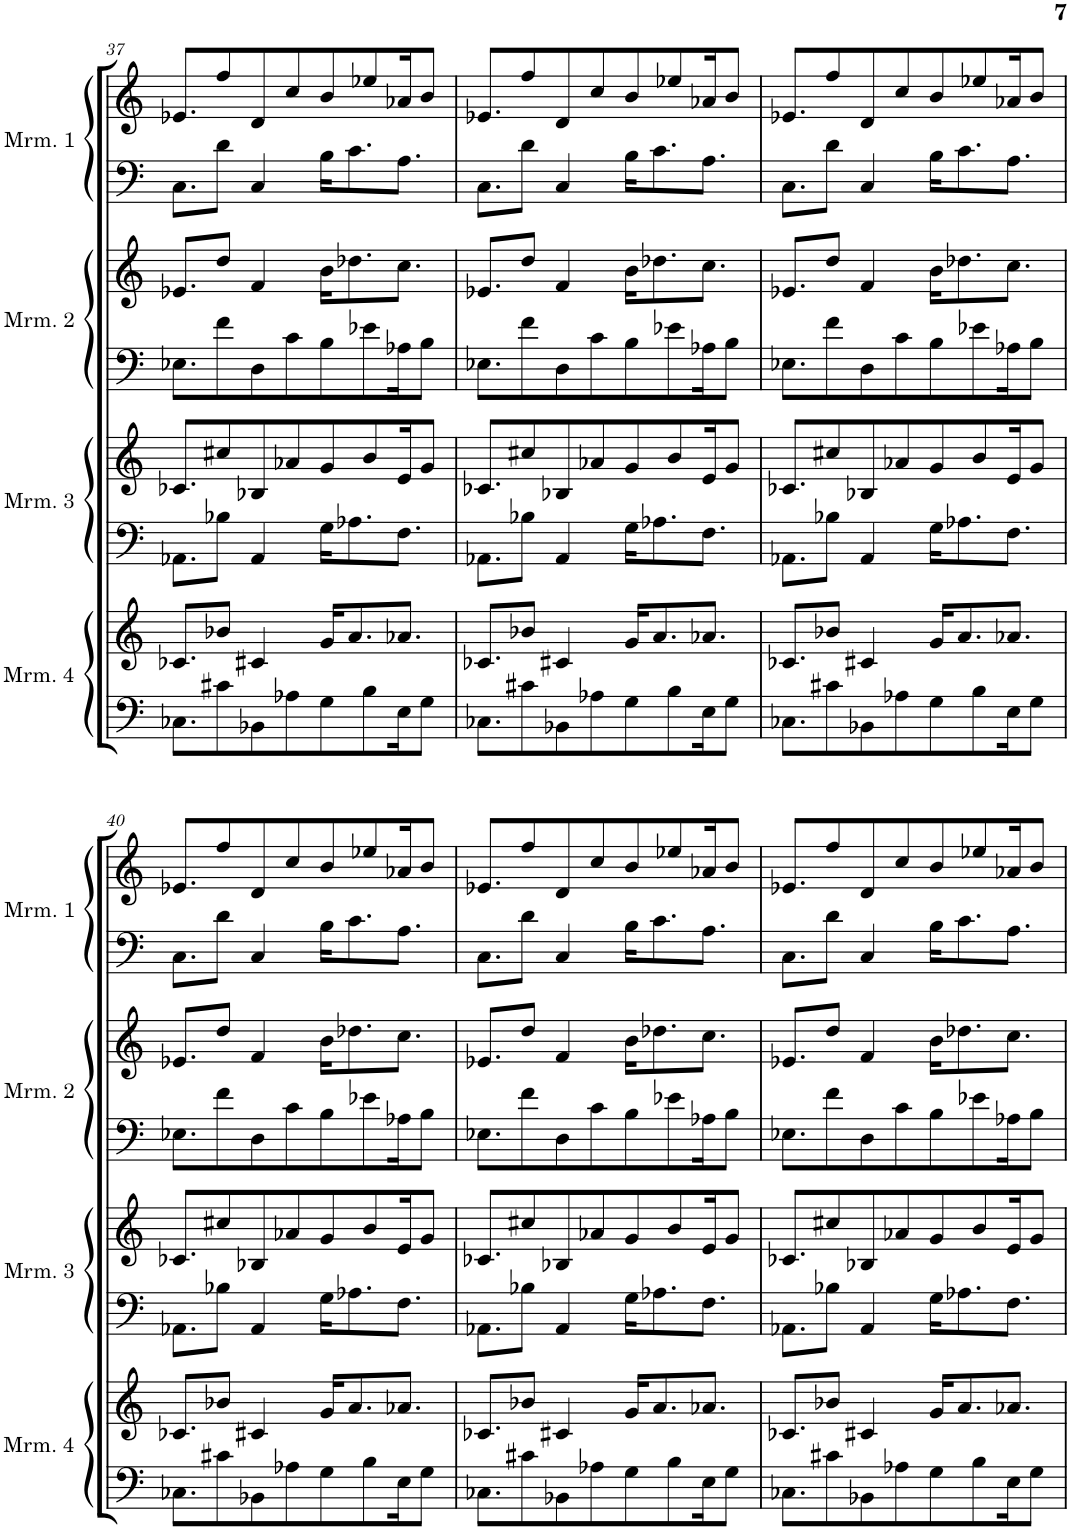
**kern	**kern	**kern	**kern	**kern	**kern	**kern	**kern
*part8	*part7	*part6	*part5	*part4	*part3	*part2	*part1
*staff8	*staff7	*staff6	*staff5	*staff4	*staff3	*staff2	*staff1
*I"Marimba 4	*I"Marimba 4	*I"Marimba 3	*I"Marimba 3	*I"Marimba 2	*I"Marimba 2	*I"Marimba 1	*I"Marimba 1
*I'Mrm. 4	*I'Mrm. 4	*I'Mrm. 3	*I'Mrm. 3	*I'Mrm. 2	*I'Mrm. 2	*I'Mrm. 1	*I'Mrm. 1
!!LO:PB:g=z
*clefF4	*clefG2	*clefF4	*clefG2	*clefF4	*clefG2	*clefF4	*clefG2
*k[]	*k[]	*k[]	*k[]	*k[]	*k[]	*k[]	*k[]
*M4/4	*M4/4	*M4/4	*M4/4	*M4/4	*M4/4	*M4/4	*M4/4
=37	=37	=37	=37	=37	=37	=37	=37
8.C-X\L	8.c-X/L	8.AA-X\L	8.c-X/L	8.E-X\L	8.e-X/L	8.C\L	8.e-X/L
8c#X\	8b-X/J	8B-X\J	8cc#X/	8f\	8dd/J	8d\J	8ff/
8BB-X\	4c#X/	4AA-/	8B-X/	8D\	4f/	4C/	8d/
8A-X\	.	.	8a-X/	8c\	.	.	8cc/
8G\	16g/KL	16G\KL	8g/	8B\	16b\KL	16B\KL	8b/
.	8.a/	8.A-X\	.	.	8.dd-X\	8.c\	.
8B\	.	.	8b/	8e-X\	.	.	8ee-X/
16E\K	8.a-X/J	8.F\J	16e/K	16A-X\K	8.cc\J	8.A\J	16a-X/K
8G\J	.	.	8g/J	8B\J	.	.	8b/J
=38	=38	=38	=38	=38	=38	=38	=38
8.C-X\L	8.c-X/L	8.AA-X\L	8.c-X/L	8.E-X\L	8.e-X/L	8.C\L	8.e-X/L
8c#X\	8b-X/J	8B-X\J	8cc#X/	8f\	8dd/J	8d\J	8ff/
8BB-X\	4c#X/	4AA-/	8B-X/	8D\	4f/	4C/	8d/
8A-X\	.	.	8a-X/	8c\	.	.	8cc/
8G\	16g/KL	16G\KL	8g/	8B\	16b\KL	16B\KL	8b/
.	8.a/	8.A-X\	.	.	8.dd-X\	8.c\	.
8B\	.	.	8b/	8e-X\	.	.	8ee-X/
16E\K	8.a-X/J	8.F\J	16e/K	16A-X\K	8.cc\J	8.A\J	16a-X/K
8G\J	.	.	8g/J	8B\J	.	.	8b/J
=39	=39	=39	=39	=39	=39	=39	=39
8.C-X\L	8.c-X/L	8.AA-X\L	8.c-X/L	8.E-X\L	8.e-X/L	8.C\L	8.e-X/L
8c#X\	8b-X/J	8B-X\J	8cc#X/	8f\	8dd/J	8d\J	8ff/
8BB-X\	4c#X/	4AA-/	8B-X/	8D\	4f/	4C/	8d/
8A-X\	.	.	8a-X/	8c\	.	.	8cc/
8G\	16g/KL	16G\KL	8g/	8B\	16b\KL	16B\KL	8b/
.	8.a/	8.A-X\	.	.	8.dd-X\	8.c\	.
8B\	.	.	8b/	8e-X\	.	.	8ee-X/
16E\K	8.a-X/J	8.F\J	16e/K	16A-X\K	8.cc\J	8.A\J	16a-X/K
8G\J	.	.	8g/J	8B\J	.	.	8b/J
!!LO:LB:g=z
=40	=40	=40	=40	=40	=40	=40	=40
8.C-X\L	8.c-X/L	8.AA-X\L	8.c-X/L	8.E-X\L	8.e-X/L	8.C\L	8.e-X/L
8c#X\	8b-X/J	8B-X\J	8cc#X/	8f\	8dd/J	8d\J	8ff/
8BB-X\	4c#X/	4AA-/	8B-X/	8D\	4f/	4C/	8d/
8A-X\	.	.	8a-X/	8c\	.	.	8cc/
8G\	16g/KL	16G\KL	8g/	8B\	16b\KL	16B\KL	8b/
.	8.a/	8.A-X\	.	.	8.dd-X\	8.c\	.
8B\	.	.	8b/	8e-X\	.	.	8ee-X/
16E\K	8.a-X/J	8.F\J	16e/K	16A-X\K	8.cc\J	8.A\J	16a-X/K
8G\J	.	.	8g/J	8B\J	.	.	8b/J
=41	=41	=41	=41	=41	=41	=41	=41
8.C-X\L	8.c-X/L	8.AA-X\L	8.c-X/L	8.E-X\L	8.e-X/L	8.C\L	8.e-X/L
8c#X\	8b-X/J	8B-X\J	8cc#X/	8f\	8dd/J	8d\J	8ff/
8BB-X\	4c#X/	4AA-/	8B-X/	8D\	4f/	4C/	8d/
8A-X\	.	.	8a-X/	8c\	.	.	8cc/
8G\	16g/KL	16G\KL	8g/	8B\	16b\KL	16B\KL	8b/
.	8.a/	8.A-X\	.	.	8.dd-X\	8.c\	.
8B\	.	.	8b/	8e-X\	.	.	8ee-X/
16E\K	8.a-X/J	8.F\J	16e/K	16A-X\K	8.cc\J	8.A\J	16a-X/K
8G\J	.	.	8g/J	8B\J	.	.	8b/J
=42	=42	=42	=42	=42	=42	=42	=42
8.C-X\L	8.c-X/L	8.AA-X\L	8.c-X/L	8.E-X\L	8.e-X/L	8.C\L	8.e-X/L
8c#X\	8b-X/J	8B-X\J	8cc#X/	8f\	8dd/J	8d\J	8ff/
8BB-X\	4c#X/	4AA-/	8B-X/	8D\	4f/	4C/	8d/
8A-X\	.	.	8a-X/	8c\	.	.	8cc/
8G\	16g/KL	16G\KL	8g/	8B\	16b\KL	16B\KL	8b/
.	8.a/	8.A-X\	.	.	8.dd-X\	8.c\	.
8B\	.	.	8b/	8e-X\	.	.	8ee-X/
16E\K	8.a-X/J	8.F\J	16e/K	16A-X\K	8.cc\J	8.A\J	16a-X/K
8G\J	.	.	8g/J	8B\J	.	.	8b/J
=	=	=	=	=	=	=	=
*-	*-	*-	*-	*-	*-	*-	*-
